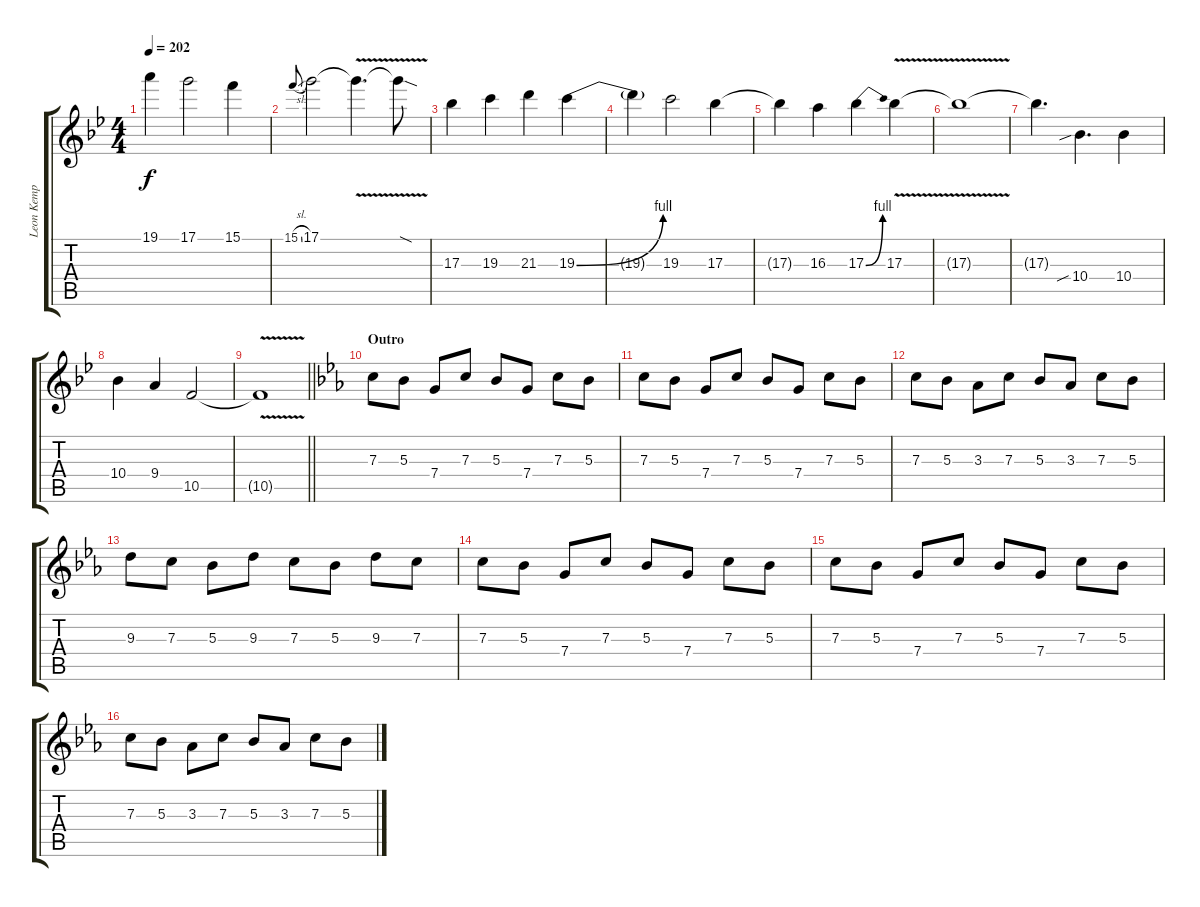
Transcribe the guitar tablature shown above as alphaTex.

\track ("Leon Kemp" "Leon Kemp") {instrument distortionguitar}
\staff {score tabs}
\tuning (D4 A3 F3 C3 G2 C2) {hide}
\ts (4 4)
\tempo 202
\clef g2
\ks bb
19.1{t}.4{dy f} 17.1.2 15.1.4 |
15.1{sl}.8{gr onbeat} 17.1.2 17.1{v t}.4{d} 17.1{sod t}.8 |
17.3.4 19.3.4 21.3.4 19.3{be (bend 0 0 60 4)}.4 |
19.3{t}.4 19.3.2 17.3.4 |
17.3{t}.4 16.3.4 17.3{be (bend 0 0 60 4)}.4 17.3{v}.4 |
17.3{t}.1 |
17.3{t}.4{d} 10.4{sib}.4{d} 10.4.4 |
10.4.4 9.4.4 10.5.2 |
\barLineRight lightlight
10.5{v t}.1 |
\section ("" "Outro")
\ks eb
7.3.8 5.3.8 7.4.8 7.3.8 5.3.8 7.4.8 7.3.8 5.3.8 |
7.3.8 5.3.8 7.4.8 7.3.8 5.3.8 7.4.8 7.3.8 5.3.8 |
7.3.8 5.3.8 3.3.8 7.3.8 5.3.8 3.3.8 7.3.8 5.3.8 |
9.3.8 7.3.8 5.3.8 9.3.8 7.3.8 5.3.8 9.3.8 7.3.8 |
7.3.8 5.3.8 7.4.8 7.3.8 5.3.8 7.4.8 7.3.8 5.3.8 |
7.3.8 5.3.8 7.4.8 7.3.8 5.3.8 7.4.8 7.3.8 5.3.8 |
7.3.8 5.3.8 3.3.8 7.3.8 5.3.8 3.3.8 7.3.8 5.3.8
